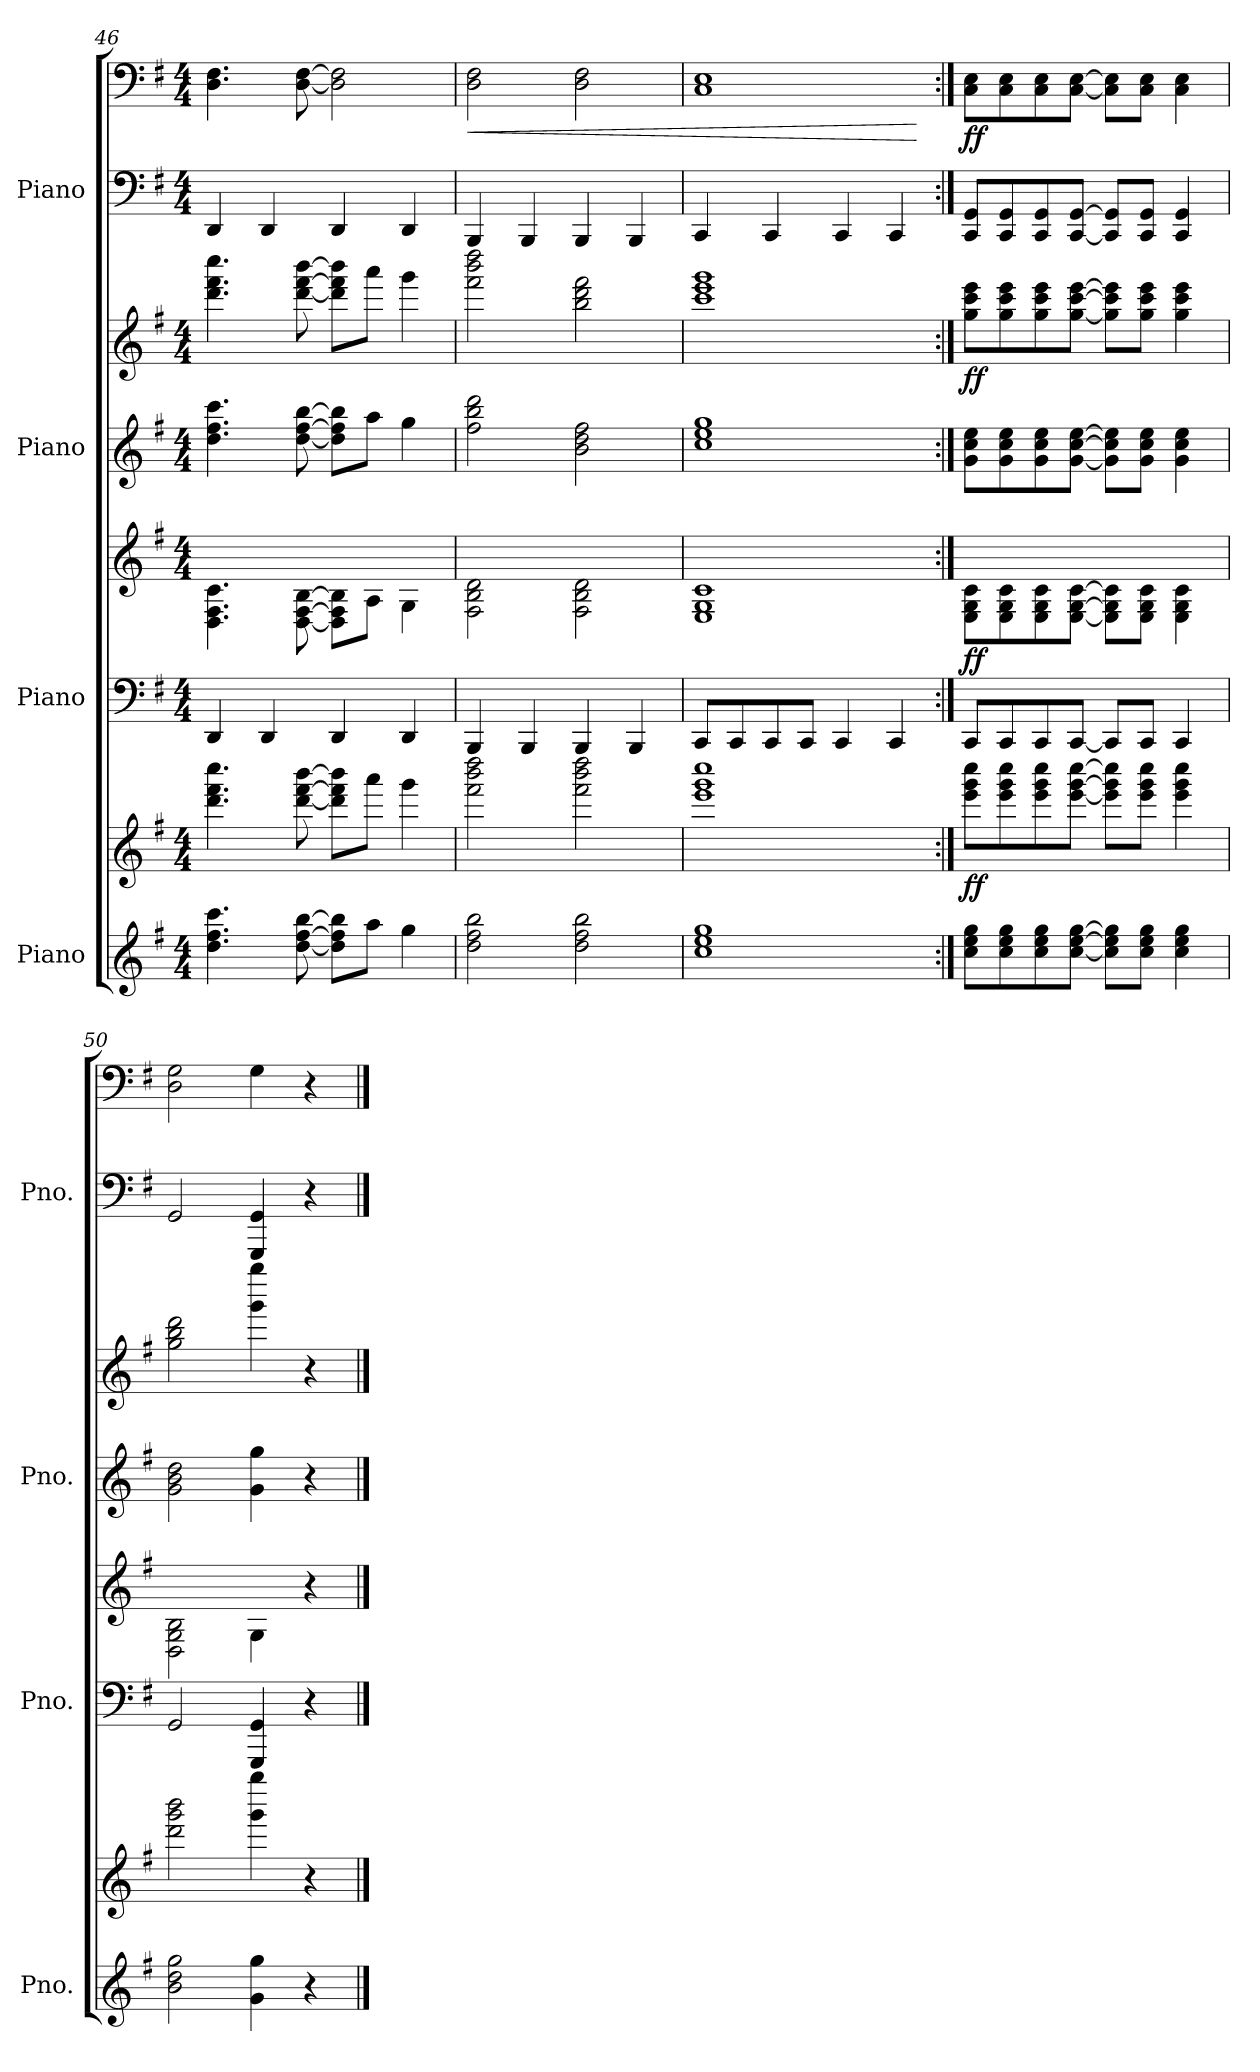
**kern	**kern	**dynam	**kern	**kern	**dynam	**kern	**kern	**dynam	**kern	**kern	**dynam
*part4	*part4	*part4	*part3	*part3	*part3	*part2	*part2	*part2	*part1	*part1	*part1
*staff8	*staff7	*staff7/8	*staff6	*staff5	*staff5/6	*staff4	*staff3	*staff3/4	*staff2	*staff1	*staff1/2
*I"Piano	*	*	*I"Piano	*	*	*I"Piano	*	*	*I"Piano	*	*
*I'Pno.	*	*	*I'Pno.	*	*	*I'Pno.	*	*	*I'Pno.	*	*
*clefG2	*clefG2	*	*clefF4	*clefG2	*	*clefG2	*clefG2	*	*clefF4	*clefF4	*
*k[f#]	*k[f#]	*	*k[f#]	*k[f#]	*	*k[f#]	*k[f#]	*	*k[f#]	*k[f#]	*
*M4/4	*M4/4	*	*M4/4	*M4/4	*	*M4/4	*M4/4	*	*M4/4	*M4/4	*
=46	=46	=46	=46	=46	=46	=46	=46	=46	=46	=46	=46
4.dd\ 4.ff#\ 4.ccc\	4.ddd\ 4.fff#\ 4.cccc\	.	4DD/	4.D\ 4.F#\ 4.c\	.	4.dd\ 4.ff#\ 4.ccc\	4.ddd\ 4.fff#\ 4.cccc\	.	4DD/	4.D\ 4.F#\	.
.	.	.	4DD/	.	.	.	.	.	4DD/	.	.
[8dd\ [8ff#\ [8bb\	[8ddd\ [8fff#\ [8bbb\	.	.	[8D\ [8F#\ [8B\	.	[8dd\ [8ff#\ [8bb\	[8ddd\ [8fff#\ [8bbb\	.	.	[8D\ [8F#\	.
8dd\] 8ff#\] 8bb\]L	8ddd\] 8fff#\] 8bbb\]L	.	4DD/	8D\] 8F#\] 8B\]L	.	8dd\] 8ff#\] 8bb\]L	8ddd\] 8fff#\] 8bbb\]L	.	4DD/	2D\] 2F#\]	.
8aa\J	8aaa\J	.	.	8A\J	.	8aa\J	8aaa\J	.	.	.	.
4gg\	4ggg\	.	4DD/	4G\	.	4gg\	4ggg\	.	4DD/	.	.
=47	=47	=47	=47	=47	=47	=47	=47	=47	=47	=47	=47
!	!	!	!	!	!	!	!	!	!	!	!LO:HP:b
2dd\ 2ff#\ 2bb\	2fff#\ 2bbb\ 2dddd\	.	4BBB/	2F#\ 2B\ 2d\	.	2ff#\ 2bb\ 2ddd\	2fff#\ 2bbb\ 2dddd\	.	4BBB/	2D\ 2F#\	<
.	.	.	4BBB/	.	.	.	.	.	4BBB/	.	.
2dd\ 2ff#\ 2bb\	2fff#\ 2bbb\ 2dddd\	.	4BBB/	2F#\ 2B\ 2d\	.	2b\ 2dd\ 2ff#\	2bb\ 2ddd\ 2fff#\	.	4BBB/	2D\ 2F#\	.
.	.	.	4BBB/	.	.	.	.	.	4BBB/	.	.
=48	=48	=48	=48	=48	=48	=48	=48	=48	=48	=48	=48
1cc 1ee 1gg	1eee 1ggg 1cccc	.	8CC/L	1E 1G 1c	.	1cc 1ee 1gg	1ccc 1eee 1ggg	.	4CC/	1C 1E	.
.	.	.	8CC/	.	.	.	.	.	.	.	.
.	.	.	8CC/	.	.	.	.	.	4CC/	.	.
.	.	.	8CC/J	.	.	.	.	.	.	.	.
.	.	.	4CC/	.	.	.	.	.	4CC/	.	.
.	.	.	4CC/	.	.	.	.	.	4CC/	.	.
.	.	.	.	.	.	.	.	.	.	.	[
=49:|!	=49:|!	=49:|!	=49:|!	=49:|!	=49:|!	=49:|!	=49:|!	=49:|!	=49:|!	=49:|!	=49:|!
!	!	!LO:DY:b	!	!	!LO:DY:b	!	!	!LO:DY:b	!	!	!LO:DY:b
8cc\ 8ee\ 8gg\L	8eee\ 8ggg\ 8cccc\L	ff	8CC/L	8E\ 8G\ 8c\L	ff	8g\ 8cc\ 8ee\L	8gg\ 8ccc\ 8eee\L	ff	8CC/ 8GG/L	8C\ 8E\L	ff
8cc\ 8ee\ 8gg\	8eee\ 8ggg\ 8cccc\	.	8CC/	8E\ 8G\ 8c\	.	8g\ 8cc\ 8ee\	8gg\ 8ccc\ 8eee\	.	8CC/ 8GG/	8C\ 8E\	.
8cc\ 8ee\ 8gg\	8eee\ 8ggg\ 8cccc\	.	8CC/	8E\ 8G\ 8c\	.	8g\ 8cc\ 8ee\	8gg\ 8ccc\ 8eee\	.	8CC/ 8GG/	8C\ 8E\	.
[8cc\ [8ee\ [8gg\J	[8eee\ [8ggg\ [8cccc\J	.	[8CC/J	[8E\ [8G\ [8c\J	.	[8g\ [8cc\ [8ee\J	[8gg\ [8ccc\ [8eee\J	.	[8CC/ [8GG/J	[8C\ [8E\J	.
8cc\] 8ee\] 8gg\]L	8eee\] 8ggg\] 8cccc\]L	.	8CC/L]	8E\] 8G\] 8c\]L	.	8g\] 8cc\] 8ee\]L	8gg\] 8ccc\] 8eee\]L	.	8CC/] 8GG/]L	8C\] 8E\]L	.
8cc\ 8ee\ 8gg\J	8eee\ 8ggg\ 8cccc\J	.	8CC/J	8E\ 8G\ 8c\J	.	8g\ 8cc\ 8ee\J	8gg\ 8ccc\ 8eee\J	.	8CC/ 8GG/J	8C\ 8E\J	.
4cc\ 4ee\ 4gg\	4eee\ 4ggg\ 4cccc\	.	4CC/	4E\ 4G\ 4c\	.	4g\ 4cc\ 4ee\	4gg\ 4ccc\ 4eee\	.	4CC/ 4GG/	4C\ 4E\	.
!!LO:PB:g=z
=50	=50	=50	=50	=50	=50	=50	=50	=50	=50	=50	=50
2b\ 2dd\ 2gg\	2ddd\ 2ggg\ 2bbb\	.	2GG/	2D\ 2G\ 2B\	.	2g\ 2b\ 2dd\	2gg\ 2bb\ 2ddd\	.	2GG/	2D\ 2G\	.
4g\ 4gg\	4ggg\ 4gggg\	.	4GGG/ 4GG/	4G\	.	4g\ 4gg\	4ggg\ 4gggg\	.	4GGG/ 4GG/	4G\	.
4r	4r	.	4r	4r	.	4r	4r	.	4r	4r	.
==	==	==	==	==	==	==	==	==	==	==	==
*-	*-	*-	*-	*-	*-	*-	*-	*-	*-	*-	*-
